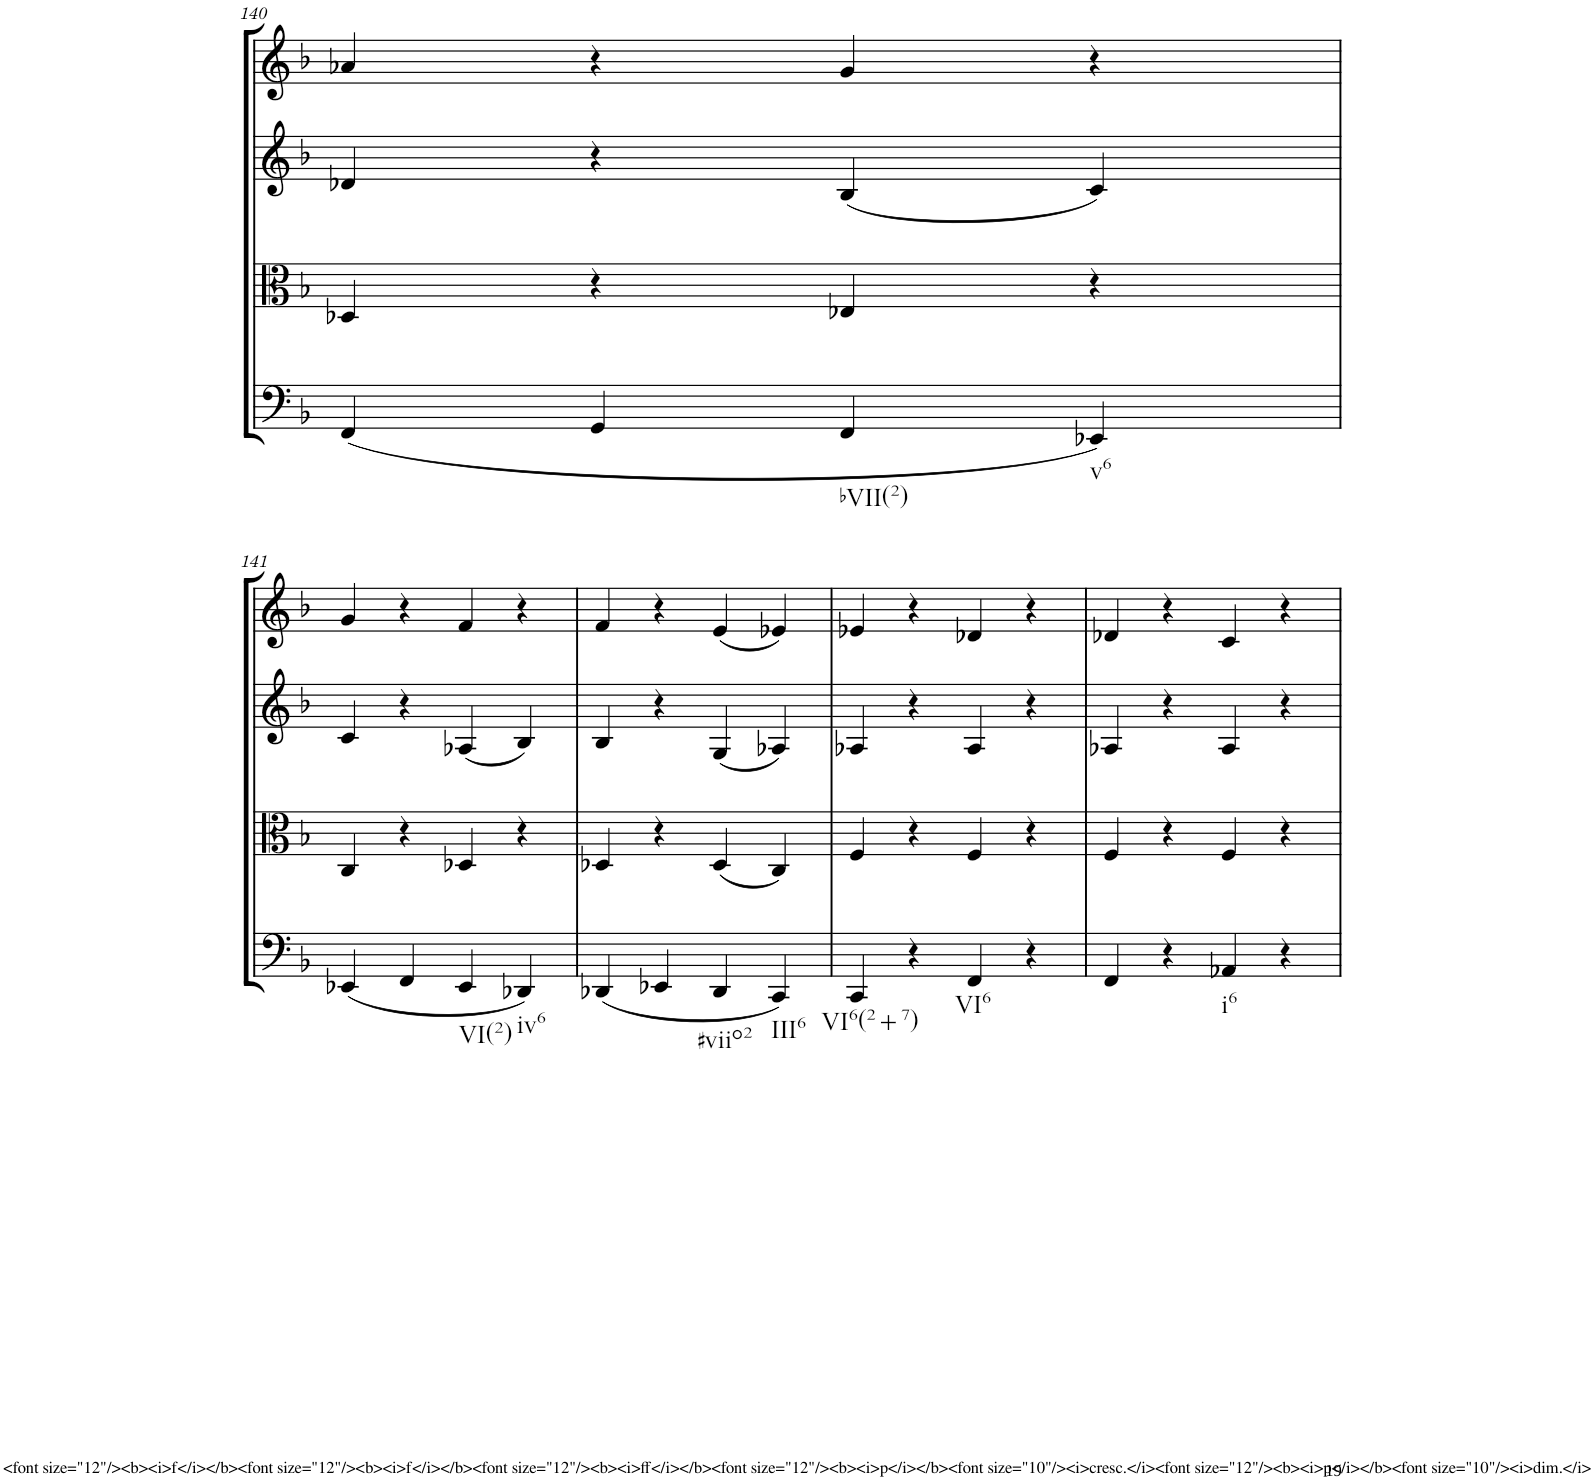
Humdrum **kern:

**kern	**kern	**kern	**kern
*part4	*part3	*part2	*part1
*staff4	*staff3	*staff2	*staff1
*I"Cello	*I"Viola	*I"2nd Violin	*I"1st Violin
*	*I'Vla	*I'Vln	*I'Vln
!!LO:PB:g=z
*clefF4	*clefC3	*clefG2	*clefG2
*k[b-]	*k[b-]	*k[b-]	*k[b-]
*F:	*F:	*F:	*F:
*M4/4	*M4/4	*M4/4	*M4/4
*met(c)	*met(c)	*met(c)	*met(c)
=140	=140	=140	=140
(4FF/	4D-X/	4d-X/	4a-X/
4GG/	4r	4r	4r
!LO:TX:b:t=bVII(2)	!	!	!
4FF/	4E-X/	(4B-/	4g/
!LO:TX:b:t=v6	!	!	!
4EE-X/)	4r	4c/)	4r
!!LO:LB:g=z
=141	=141	=141	=141
(4EE-X/	4C/	4c/	4g/
4FF/	4r	4r	4r
!LO:TX:b:t=VI(2)	!	!	!
4EE-/	4D-X/	(4A-X/	4f/
!LO:TX:b:t=iv6	!	!	!
4DD-X/)	4r	4B-/)	4r
=142	=142	=142	=142
(4DD-X/	4D-X/	4B-/	4f/
4EE-X/	4r	4r	4r
!LO:TX:b:t=#viio2	!	!	!
4DD-/	(4D-/	(4G/	(4e/
!LO:TX:b:t=III6	!	!	!
4CC/)	4C/)	4A-X/)	4e-X/)
=143	=143	=143	=143
!LO:TX:b:t=VI6(2+7)	!	!	!
4CC/	4F/	4A-X/	4e-X/
4r	4r	4r	4r
!LO:TX:b:t=VI6	!	!	!
4FF/	4F/	4A-/	4d-X/
4r	4r	4r	4r
=144	=144	=144	=144
4FF/	4F/	4A-X/	4d-X/
4r	4r	4r	4r
!LO:TX:b:t=i6	!	!	!
4AA-X/	4F/	4A-/	4c/
4r	4r	4r	4r
=	=	=	=
*-	*-	*-	*-
